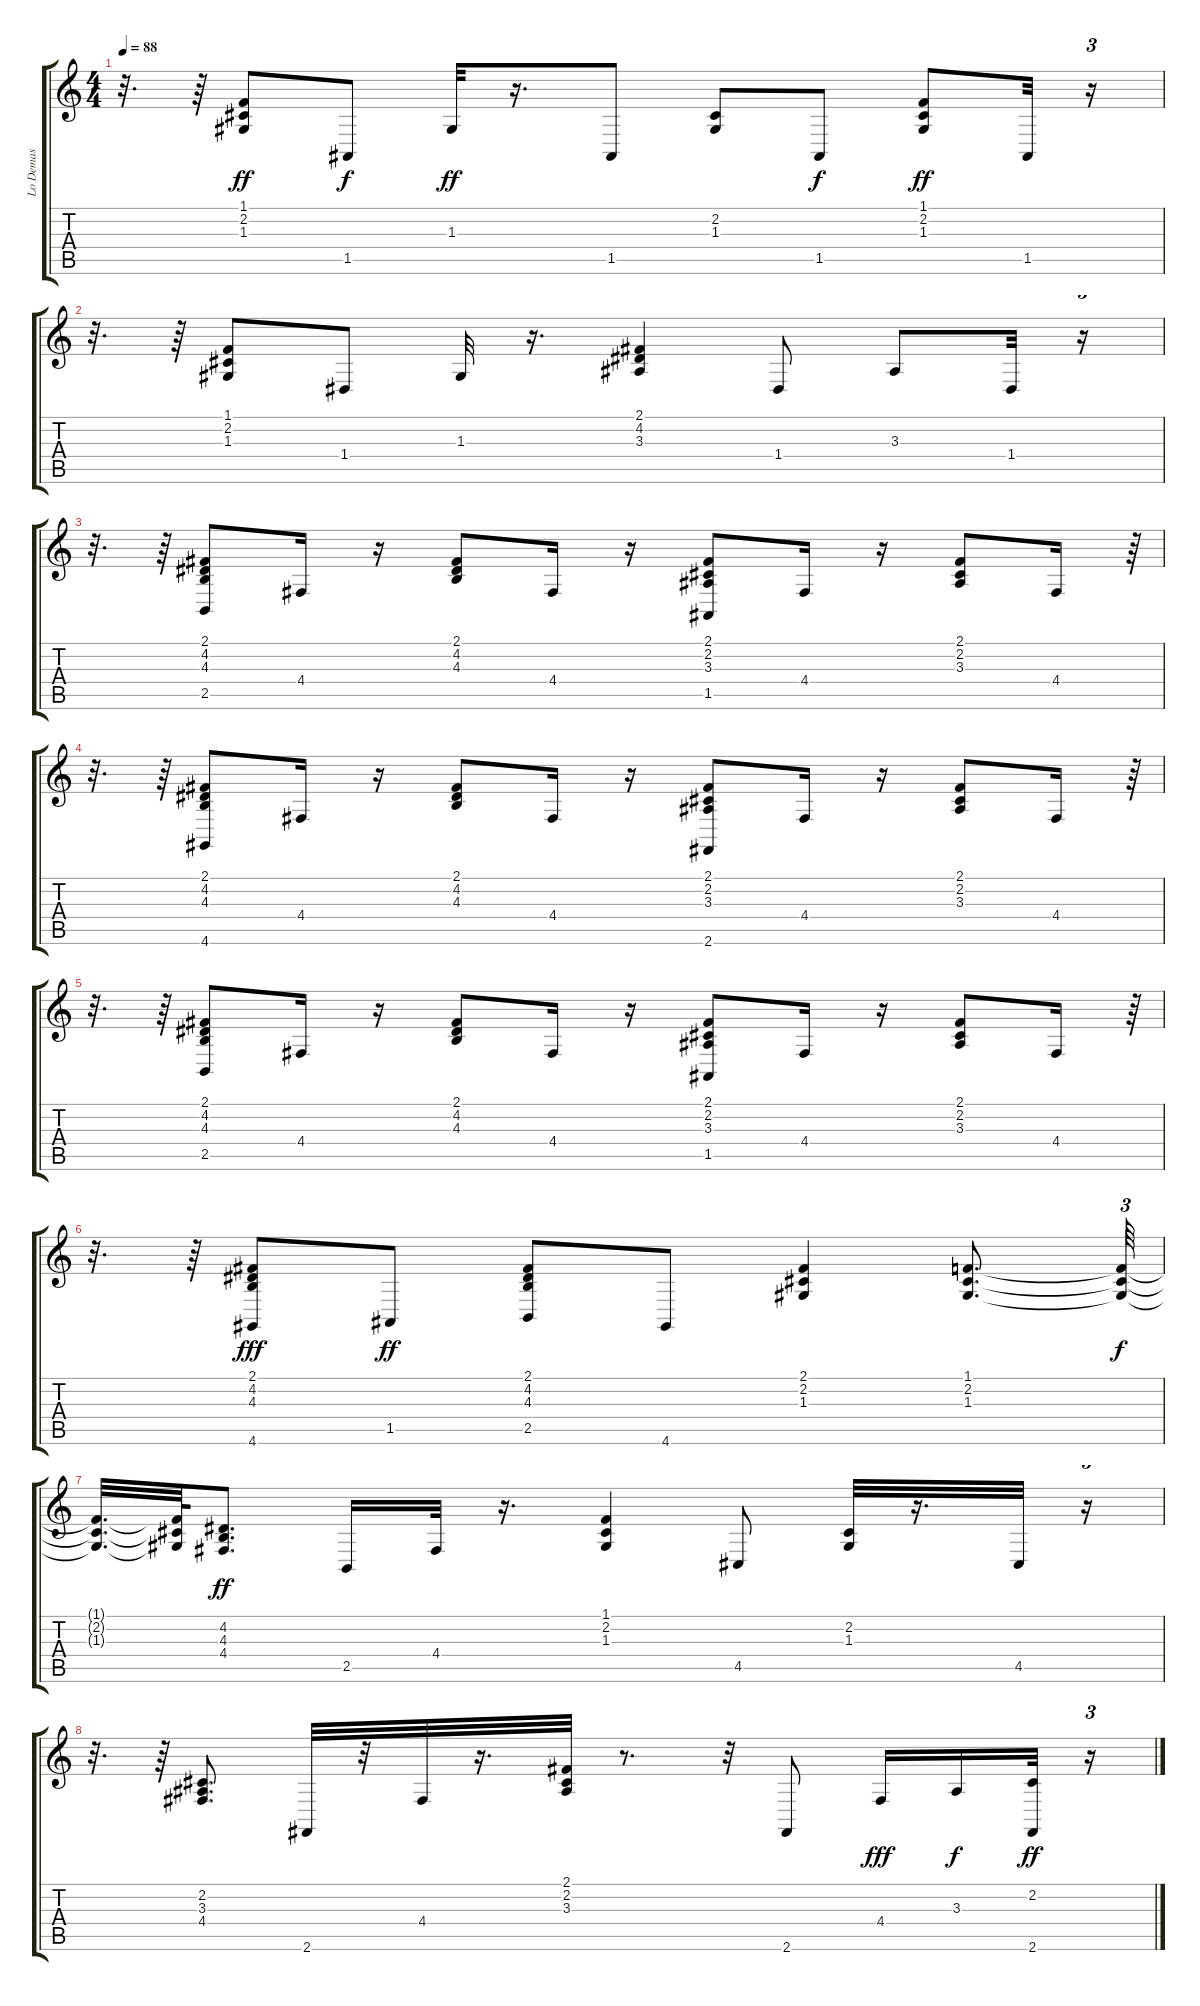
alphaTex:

\track ("Lo Demas" "Lo Demas") {instrument brightacousticpiano}
\staff {score tabs}
\tuning (E4 B3 G3 D3 A2 E2) {hide}
\ts (4 4)
\tempo 88
\clef g2
\ks c
r.32{d dy ff} r.64 (1.1 2.2 1.3).8 1.5.8{dy f} 1.3.32{dy ff} r.16{d} 1.5.8 (2.2 1.3).8 1.5.8{dy f} (1.1 2.2 1.3).8{dy ff} 1.5.32 r.16{tu (3 2)} |
r.32{d} r.64 (1.1 2.2 1.3).8 1.4.8 1.3.32 r.16{d} (2.1 4.2 3.3).4 1.4.8 3.3.8 1.4.32 r.16{tu (3 2)} |
r.32{d} r.64 (2.1 4.2 4.3 2.5).8 4.4.16 r.16 (2.1 4.2 4.3).8 4.4.16 r.16 (2.1 2.2 3.3 1.5).8 4.4.16 r.16 (2.1 2.2 3.3).8 4.4.16 r.64{tu (3 2)} |
r.32{d} r.64 (2.1 4.2 4.3 4.6).8 4.4.16 r.16 (2.1 4.2 4.3).8 4.4.16 r.16 (2.1 2.2 3.3 2.6).8 4.4.16 r.16 (2.1 2.2 3.3).8 4.4.16 r.64{tu (3 2)} |
r.32{d} r.64 (2.1 4.2 4.3 2.5).8 4.4.16 r.16 (2.1 4.2 4.3).8 4.4.16 r.16 (2.1 2.2 3.3 1.5).8 4.4.16 r.16 (2.1 2.2 3.3).8 4.4.16 r.64{tu (3 2)} |
r.32{d} r.64 (2.1 4.2 4.3 4.6).8{dy fff} 1.5.8{dy ff} (2.1 4.2 4.3 2.5).8 4.6.8 (2.1 2.2 1.3).4 (1.1 2.2 1.3).8{d} (1.1{t} 2.2{t} 1.3{t}).64{tu (3 2) dy f} |
(1.1{t} 2.2{t} 1.3{t}).32{d} (1.1{t} 2.2{t} 1.3{t}).64 (4.2 4.3 4.4).8{d dy ff} 2.5.16 4.4.32 r.16{d} (1.1 2.2 1.3).4 4.5.8 (2.2 1.3).32 r.16{d} 4.5.32 r.16{tu (3 2)} |
r.32{d} r.64 (2.2 3.3 4.4).8{d} 2.6.32 r.32 4.4.32 r.16{d} (2.1 2.2 3.3).32 r.8{d} r.32 2.6.8 4.4.16{dy fff} 3.3.16{dy f} (2.2 2.6).32{dy ff} r.16{tu (3 2)}
